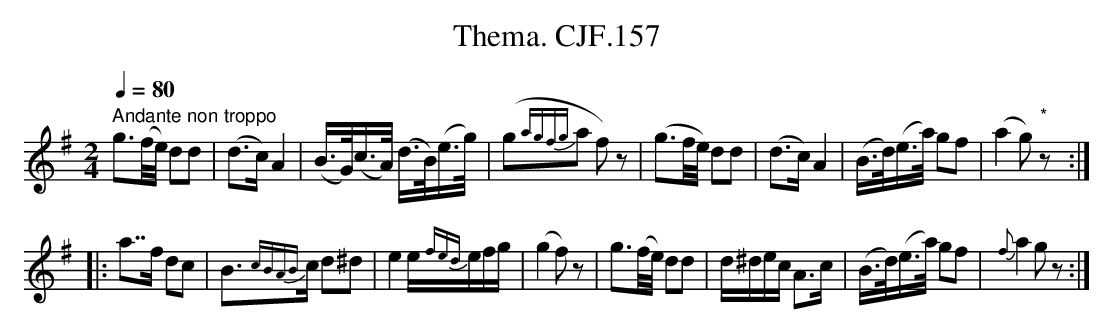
X:1
T:Thema. CJF.157
M:2/4
L:1/16
Q:1/4=80
K:G
" Andante non troppo"g3(f/e/) d2d2|\
(d3c)A4|(B>G)(c>A) (d>B)(e>g)|(g2{agfg}a2 f2)z2|\
(g3f/e/) d2d2|(d3c)A4|(B>d)(e>a) g2f2|(a4g2)"*"z2:|
|:a7/2f d2c2|B3{cBAB}c d2^d2|e4e{fed}efg|(g4 f2)z2|\
g3(f/e/) d2d2|d^dec A3c|(B>d)(e>a) g2f2|{f}a4 g2z2:|
